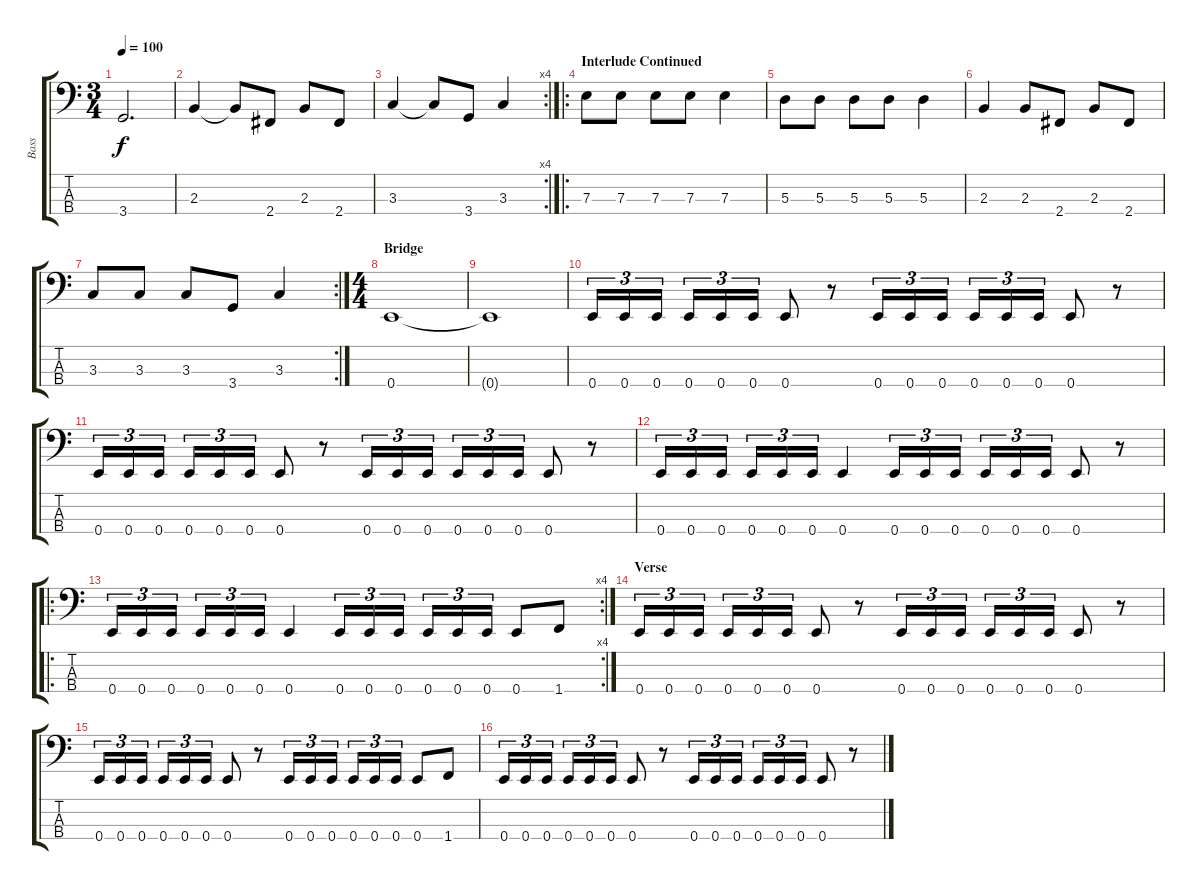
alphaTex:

\track ("Bass" "Bass") {instrument electricbassfinger}
\staff {score tabs}
\tuning (G2 D2 A1 E1) {hide}
\ts (3 4)
\tempo 100
\clef f4
\ks c
3.4.2{d dy f} |
2.3.4 2.3{t}.8 2.4.8 2.3.8 2.4.8 |
\rc 4
3.3.4 3.3{t}.8 3.4.8 3.3.4 |
\ro
\section ("" "Interlude Continued")
7.3.8 7.3.8 7.3.8 7.3.8 7.3.4 |
5.3.8 5.3.8 5.3.8 5.3.8 5.3.4 |
2.3.4 2.3.8 2.4.8 2.3.8 2.4.8 |
\rc 2
3.3.8 3.3.8 3.3.8 3.4.8 3.3.4 |
\ts (4 4)
\section ("" "Bridge")
0.4.1 |
0.4{t}.1 |
0.4.16{tu (3 2)} 0.4.16{tu (3 2)} 0.4.16{tu (3 2) beam splitsecondary} 0.4.16{tu (3 2)} 0.4.16{tu (3 2)} 0.4.16{tu (3 2)} 0.4.8 r.8 0.4.16{tu (3 2)} 0.4.16{tu (3 2)} 0.4.16{tu (3 2) beam splitsecondary} 0.4.16{tu (3 2)} 0.4.16{tu (3 2)} 0.4.16{tu (3 2)} 0.4.8 r.8 |
0.4.16{tu (3 2)} 0.4.16{tu (3 2)} 0.4.16{tu (3 2) beam splitsecondary} 0.4.16{tu (3 2)} 0.4.16{tu (3 2)} 0.4.16{tu (3 2)} 0.4.8 r.8 0.4.16{tu (3 2)} 0.4.16{tu (3 2)} 0.4.16{tu (3 2) beam splitsecondary} 0.4.16{tu (3 2)} 0.4.16{tu (3 2)} 0.4.16{tu (3 2)} 0.4.8 r.8 |
0.4.16{tu (3 2)} 0.4.16{tu (3 2)} 0.4.16{tu (3 2) beam splitsecondary} 0.4.16{tu (3 2)} 0.4.16{tu (3 2)} 0.4.16{tu (3 2)} 0.4.4 0.4.16{tu (3 2)} 0.4.16{tu (3 2)} 0.4.16{tu (3 2) beam splitsecondary} 0.4.16{tu (3 2)} 0.4.16{tu (3 2)} 0.4.16{tu (3 2)} 0.4.8 r.8 |
\ro
\rc 4
0.4.16{tu (3 2)} 0.4.16{tu (3 2)} 0.4.16{tu (3 2) beam splitsecondary} 0.4.16{tu (3 2)} 0.4.16{tu (3 2)} 0.4.16{tu (3 2)} 0.4.4 0.4.16{tu (3 2)} 0.4.16{tu (3 2)} 0.4.16{tu (3 2) beam splitsecondary} 0.4.16{tu (3 2)} 0.4.16{tu (3 2)} 0.4.16{tu (3 2)} 0.4.8 1.4.8 |
\section ("" "Verse ")
0.4.16{tu (3 2)} 0.4.16{tu (3 2)} 0.4.16{tu (3 2) beam splitsecondary} 0.4.16{tu (3 2)} 0.4.16{tu (3 2)} 0.4.16{tu (3 2)} 0.4.8 r.8 0.4.16{tu (3 2)} 0.4.16{tu (3 2)} 0.4.16{tu (3 2) beam splitsecondary} 0.4.16{tu (3 2)} 0.4.16{tu (3 2)} 0.4.16{tu (3 2)} 0.4.8 r.8 |
0.4.16{tu (3 2)} 0.4.16{tu (3 2)} 0.4.16{tu (3 2) beam splitsecondary} 0.4.16{tu (3 2)} 0.4.16{tu (3 2)} 0.4.16{tu (3 2)} 0.4.8 r.8 0.4.16{tu (3 2)} 0.4.16{tu (3 2)} 0.4.16{tu (3 2) beam splitsecondary} 0.4.16{tu (3 2)} 0.4.16{tu (3 2)} 0.4.16{tu (3 2)} 0.4.8 1.4.8 |
0.4.16{tu (3 2)} 0.4.16{tu (3 2)} 0.4.16{tu (3 2) beam splitsecondary} 0.4.16{tu (3 2)} 0.4.16{tu (3 2)} 0.4.16{tu (3 2)} 0.4.8 r.8 0.4.16{tu (3 2)} 0.4.16{tu (3 2)} 0.4.16{tu (3 2) beam splitsecondary} 0.4.16{tu (3 2)} 0.4.16{tu (3 2)} 0.4.16{tu (3 2)} 0.4.8 r.8
